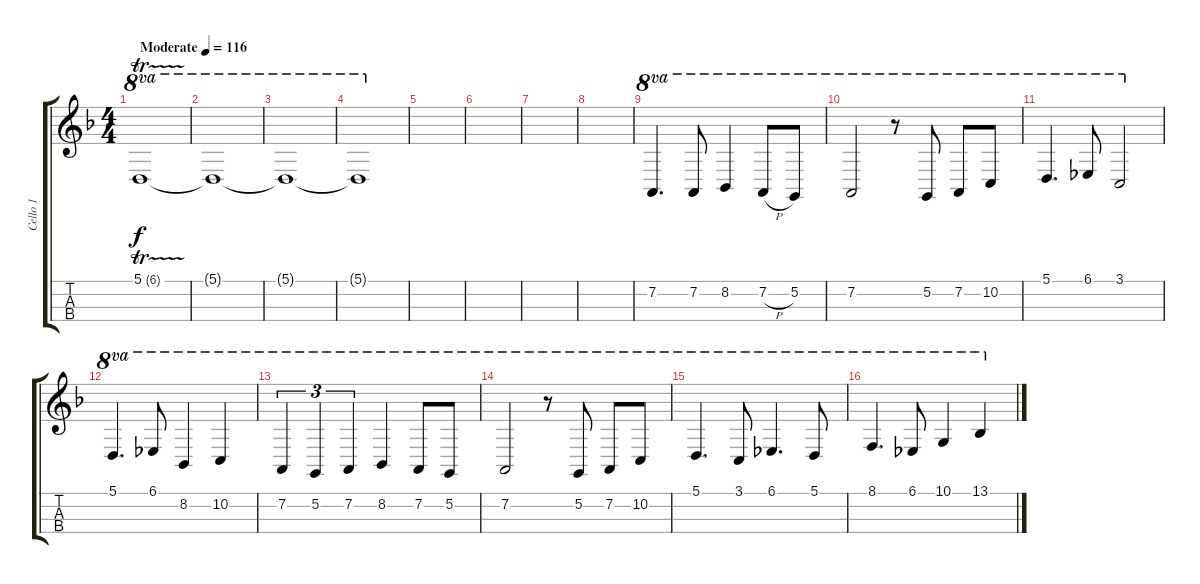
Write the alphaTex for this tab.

\track ("Cello 1" "Cello 1") {instrument cello}
\staff {score tabs}
\tuning (A3 D3 G2 C2) {hide}
\ts (4 4)
\tempo (116 "Moderate")
\clef g2
\ks f
5.1{tr (6 32)}.1{ot 8va dy f volume 13 instrument cello} |
5.1{t}.1{ot 8va} |
5.1{t}.1{ot 8va} |
5.1{t}.1{ot 8va} |
|
|
|
|
7.2.4{d ot 8va} 7.2.8{ot 8va} 8.2.4{ot 8va} 7.2{h}.8{ot 8va} 5.2.8{ot 8va} |
7.2.2{ot 8va} r.8{ot 8va} 5.2.8{ot 8va} 7.2.8{ot 8va} 10.2.8{ot 8va} |
5.1.4{d ot 8va} 6.1.8{ot 8va} 3.1.2{ot 8va} |
5.1.4{d ot 8va} 6.1.8{ot 8va} 8.2.4{ot 8va} 10.2.4{ot 8va} |
7.2.4{tu (3 2) ot 8va} 5.2.4{tu (3 2) ot 8va} 7.2.4{tu (3 2) ot 8va} 8.2.4{ot 8va} 7.2.8{ot 8va} 5.2.8{ot 8va} |
7.2.2{ot 8va} r.8{ot 8va} 5.2.8{ot 8va} 7.2.8{ot 8va} 10.2.8{ot 8va} |
5.1.4{d ot 8va} 3.1.8{ot 8va} 6.1.4{d ot 8va} 5.1.8{ot 8va} |
8.1.4{d ot 8va} 6.1.8{ot 8va} 10.1.4{ot 8va} 13.1.4{ot 8va}
